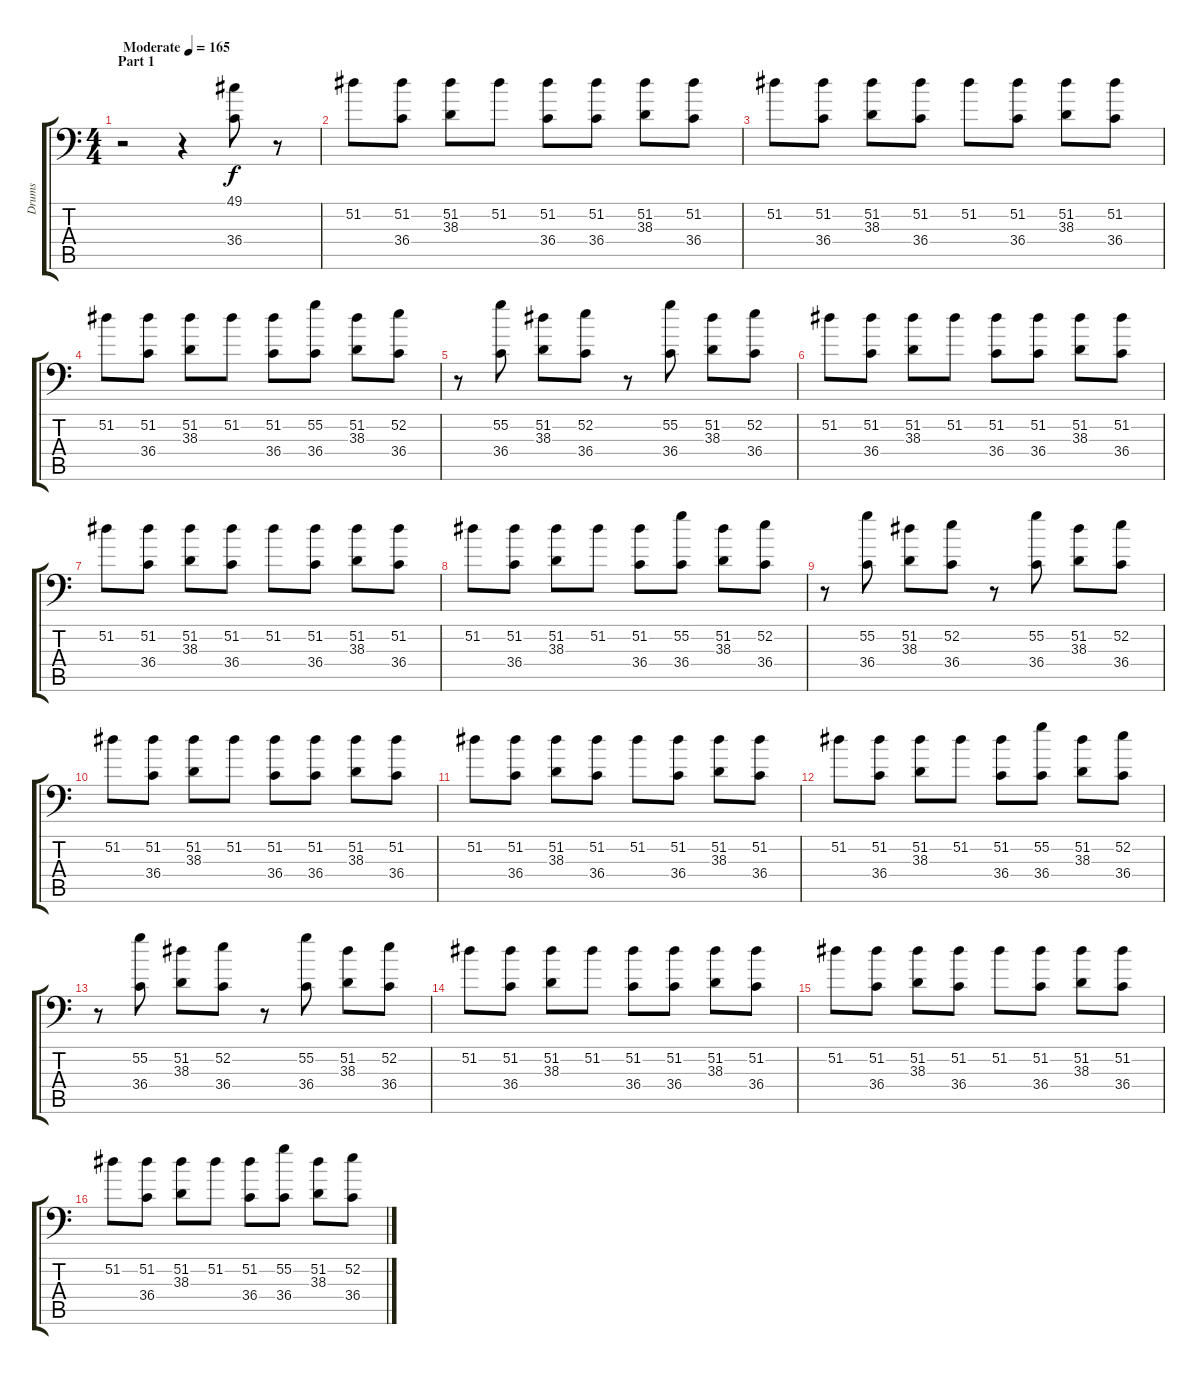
\track ("Drums" "Drums") {instrument acousticgrandpiano}
\staff {score tabs}
\tuning (C-1 C-1 C-1 C-1 C-1 C-1) {hide}
\ts (4 4)
\section ("" "Part 1")
\tempo (165 "Moderate")
\clef f4
\ks c
r.2{dy f instrument acousticgrandpiano} r.4 (49.1 36.4).8 r.8 |
51.2.8 (51.2 36.4).8 (51.2 38.3).8 51.2.8 (51.2 36.4).8 (51.2 36.4).8 (51.2 38.3).8 (51.2 36.4).8 |
51.2.8 (51.2 36.4).8 (51.2 38.3).8 (51.2 36.4).8 51.2.8 (51.2 36.4).8 (51.2 38.3).8 (51.2 36.4).8 |
51.2.8 (51.2 36.4).8 (51.2 38.3).8 51.2.8 (51.2 36.4).8 (55.2 36.4).8 (51.2 38.3).8 (52.2 36.4).8 |
r.8 (55.2 36.4).8 (51.2 38.3).8 (52.2 36.4).8 r.8 (55.2 36.4).8 (51.2 38.3).8 (52.2 36.4).8 |
51.2.8 (51.2 36.4).8 (51.2 38.3).8 51.2.8 (51.2 36.4).8 (51.2 36.4).8 (51.2 38.3).8 (51.2 36.4).8 |
51.2.8 (51.2 36.4).8 (51.2 38.3).8 (51.2 36.4).8 51.2.8 (51.2 36.4).8 (51.2 38.3).8 (51.2 36.4).8 |
51.2.8 (51.2 36.4).8 (51.2 38.3).8 51.2.8 (51.2 36.4).8 (55.2 36.4).8 (51.2 38.3).8 (52.2 36.4).8 |
r.8 (55.2 36.4).8 (51.2 38.3).8 (52.2 36.4).8 r.8 (55.2 36.4).8 (51.2 38.3).8 (52.2 36.4).8 |
51.2.8 (51.2 36.4).8 (51.2 38.3).8 51.2.8 (51.2 36.4).8 (51.2 36.4).8 (51.2 38.3).8 (51.2 36.4).8 |
51.2.8 (51.2 36.4).8 (51.2 38.3).8 (51.2 36.4).8 51.2.8 (51.2 36.4).8 (51.2 38.3).8 (51.2 36.4).8 |
51.2.8 (51.2 36.4).8 (51.2 38.3).8 51.2.8 (51.2 36.4).8 (55.2 36.4).8 (51.2 38.3).8 (52.2 36.4).8 |
r.8 (55.2 36.4).8 (51.2 38.3).8 (52.2 36.4).8 r.8 (55.2 36.4).8 (51.2 38.3).8 (52.2 36.4).8 |
51.2.8 (51.2 36.4).8 (51.2 38.3).8 51.2.8 (51.2 36.4).8 (51.2 36.4).8 (51.2 38.3).8 (51.2 36.4).8 |
51.2.8 (51.2 36.4).8 (51.2 38.3).8 (51.2 36.4).8 51.2.8 (51.2 36.4).8 (51.2 38.3).8 (51.2 36.4).8 |
51.2.8 (51.2 36.4).8 (51.2 38.3).8 51.2.8 (51.2 36.4).8 (55.2 36.4).8 (51.2 38.3).8 (52.2 36.4).8
